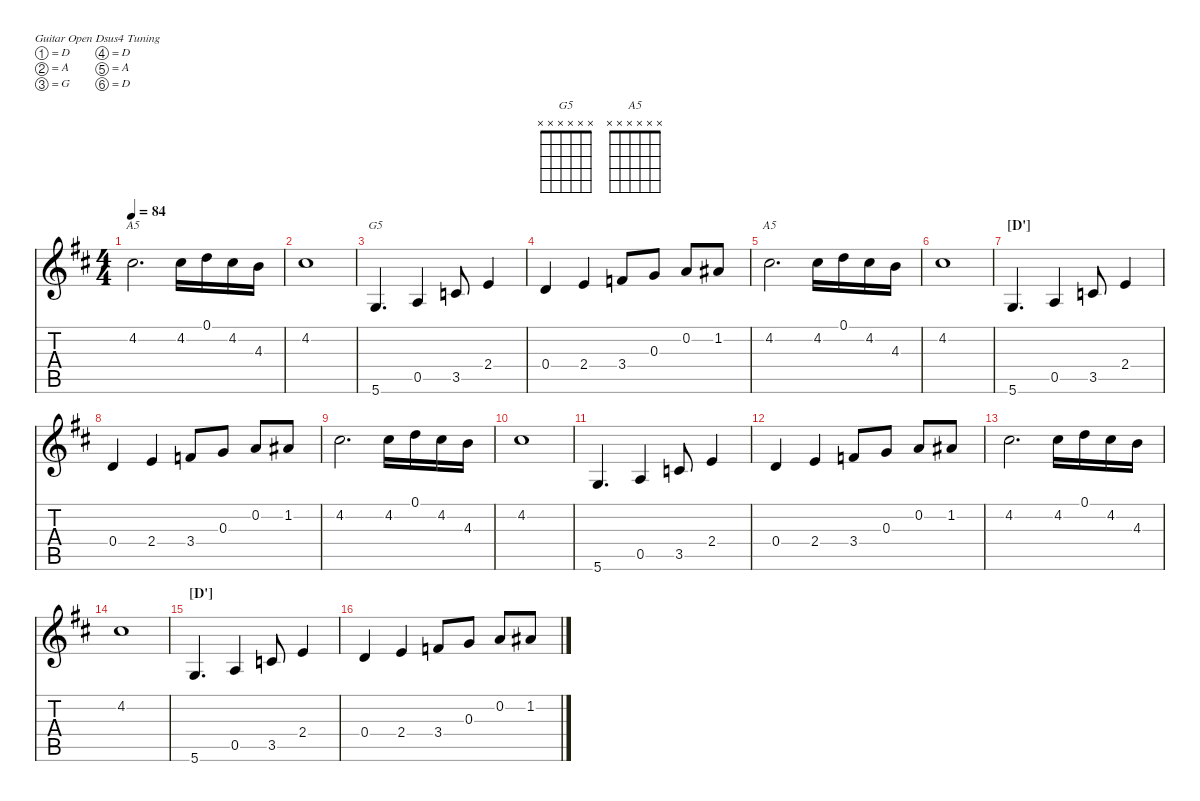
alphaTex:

\hideDynamics
\bracketExtendMode nobrackets
\singleTrackTrackNamePolicy hidden
\multiTrackTrackNamePolicy hidden
\otherSystemsTrackNameOrientation horizontal
\track ("Dadgad" "E-Gt") {solo instrument distortionguitar}
\staff {score tabs}
\tuning (D4 A3 G3 D3 A2 D2)
\chord ("G5" x x x x x x)
\chord ("A5" x x x x x x)
\ts (4 4)
\tempo 84
\clef g2
\ks d
4.2{acc #}.2{d ch "A5" dy f beam Down} 4.2{acc #}.16{beam Down} 0.1{acc forcenatural}.16{beam Down} 4.2{acc #}.16{beam Down} 4.3{acc forcenatural}.16{beam Down} |
4.2{acc #}.1{beam Down} |
5.6{acc forcenatural}.4{d ch "G5" beam Up} 0.5{acc forcenatural}.4{beam Up} 3.5{acc forcenatural}.8{beam Up} 2.4{acc forcenatural}.4{beam Up} |
0.4{acc forcenatural}.4{beam Up} 2.4{acc forcenatural}.4{beam Up} 3.4{acc forcenatural}.8{beam Up} 0.3{acc forcenatural}.8{beam Up} 0.2{acc forcenatural}.8{beam Up} 1.2{acc #}.8{beam Up} |
4.2{acc #}.2{d ch "A5" beam Down} 4.2{acc #}.16{beam Down} 0.1{acc forcenatural}.16{beam Down} 4.2{acc #}.16{beam Down} 4.3{acc forcenatural}.16{beam Down} |
4.2{acc #}.1{beam Down} |
\section ("D'" "")
5.6{acc forcenatural}.4{d beam Up} 0.5{acc forcenatural}.4{beam Up} 3.5{acc forcenatural}.8{beam Up} 2.4{acc forcenatural}.4{beam Up} |
0.4{acc forcenatural}.4{beam Up} 2.4{acc forcenatural}.4{beam Up} 3.4{acc forcenatural}.8{beam Up} 0.3{acc forcenatural}.8{beam Up} 0.2{acc forcenatural}.8{beam Up} 1.2{acc #}.8{beam Up} |
4.2{acc #}.2{d beam Down} 4.2{acc #}.16{beam Down} 0.1{acc forcenatural}.16{beam Down} 4.2{acc #}.16{beam Down} 4.3{acc forcenatural}.16{beam Down} |
4.2{acc #}.1{beam Down} |
5.6{acc forcenatural}.4{d beam Up} 0.5{acc forcenatural}.4{beam Up} 3.5{acc forcenatural}.8{beam Up} 2.4{acc forcenatural}.4{beam Up} |
0.4{acc forcenatural}.4{beam Up} 2.4{acc forcenatural}.4{beam Up} 3.4{acc forcenatural}.8{beam Up} 0.3{acc forcenatural}.8{beam Up} 0.2{acc forcenatural}.8{beam Up} 1.2{acc #}.8{beam Up} |
4.2{acc #}.2{d beam Down} 4.2{acc #}.16{beam Down} 0.1{acc forcenatural}.16{beam Down} 4.2{acc #}.16{beam Down} 4.3{acc forcenatural}.16{beam Down} |
4.2{acc #}.1{beam Down} |
\section ("D'" "")
5.6{acc forcenatural}.4{d beam Up} 0.5{acc forcenatural}.4{beam Up} 3.5{acc forcenatural}.8{beam Up} 2.4{acc forcenatural}.4{beam Up} |
0.4{acc forcenatural}.4{beam Up} 2.4{acc forcenatural}.4{beam Up} 3.4{acc forcenatural}.8{beam Up} 0.3{acc forcenatural}.8{beam Up} 0.2{acc forcenatural}.8{beam Up} 1.2{acc #}.8{beam Up}
